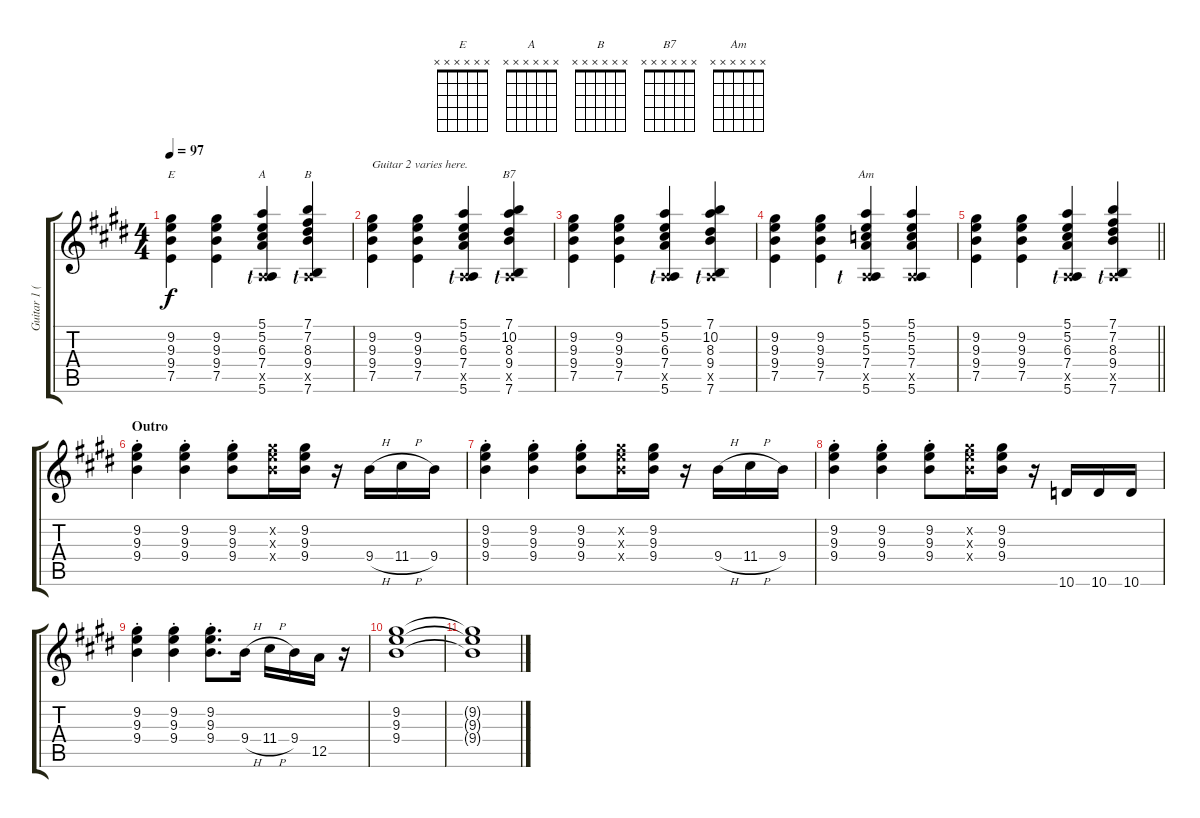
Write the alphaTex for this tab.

\track ("Guitar 1 (left)" "Guitar 1 (") {instrument overdrivenguitar}
\staff {score tabs}
\tuning (E4 B3 G3 D3 A2 E2) {hide}
\chord ("E" x x x x x x)
\chord ("A" x x x x x x)
\chord ("B" x x x x x x)
\chord ("B7" x x x x x x)
\chord ("Am" x x x x x x)
\ts (4 4)
\tempo 97
\clef g2
\ks e
(9.2 9.3 9.4 7.5).4{ch "E" dy f} (9.2 9.3 9.4 7.5).4 (5.1 5.2 6.3 7.4 0.5{x lf 1} 5.6).4{ch "A"} (7.1 7.2 8.3 9.4 0.5{x lf 1} 7.6).4{ch "B"} |
(9.2 9.3 9.4 7.5).4{txt "Guitar 2 varies here."} (9.2 9.3 9.4 7.5).4 (5.1 5.2 6.3 7.4 0.5{x lf 1} 5.6).4 (7.1 10.2 8.3 9.4 0.5{x lf 1} 7.6).4{ch "B7"} |
(9.2 9.3 9.4 7.5).4 (9.2 9.3 9.4 7.5).4 (5.1 5.2 6.3 7.4 0.5{x lf 1} 5.6).4 (7.1 10.2 8.3 9.4 0.5{x lf 1} 7.6).4 |
(9.2 9.3 9.4 7.5).4 (9.2 9.3 9.4 7.5).4 (5.1 5.2 5.3 7.4 0.5{x} 5.6{lf 1}).4{ch "Am"} (5.1 5.2 5.3 7.4 0.5{x} 5.6).4 |
\barLineRight lightlight
(9.2 9.3 9.4 7.5).4 (9.2 9.3 9.4 7.5).4 (5.1 5.2 6.3 7.4 0.5{x lf 1} 5.6).4 (7.1 7.2 8.3 9.4 0.5{x lf 1} 7.6).4 |
\section ("" "Outro")
(9.2{st} 9.3{st} 9.4{st}).4 (9.2{st} 9.3{st} 9.4{st}).4 (9.2{st} 9.3{st} 9.4{st}).8 (9.2{x} 9.3{x} 9.4{x}).16 (9.2 9.3 9.4).16 r.16 9.4{h}.16 11.4{h}.16 9.4.16 |
(9.2{st} 9.3{st} 9.4{st}).4 (9.2{st} 9.3{st} 9.4{st}).4 (9.2{st} 9.3{st} 9.4{st}).8 (9.2{x} 9.3{x} 9.4{x}).16 (9.2 9.3 9.4).16 r.16 9.4{h}.16 11.4{h}.16 9.4.16 |
(9.2{st} 9.3{st} 9.4{st}).4 (9.2{st} 9.3{st} 9.4{st}).4 (9.2{st} 9.3{st} 9.4{st}).8 (9.2{x} 9.3{x} 9.4{x}).16 (9.2 9.3 9.4).16 r.16 10.6.16 10.6.16 10.6.16 |
(9.2{st} 9.3{st} 9.4{st}).4 (9.2{st} 9.3{st} 9.4{st}).4 (9.2{st} 9.3{st} 9.4{st}).8{d} 9.4{h}.16 11.4{h}.16 9.4.16 12.5.16 r.16 |
(9.2 9.3 9.4).1 |
(9.2{t} 9.3{t} 9.4{t}).1
